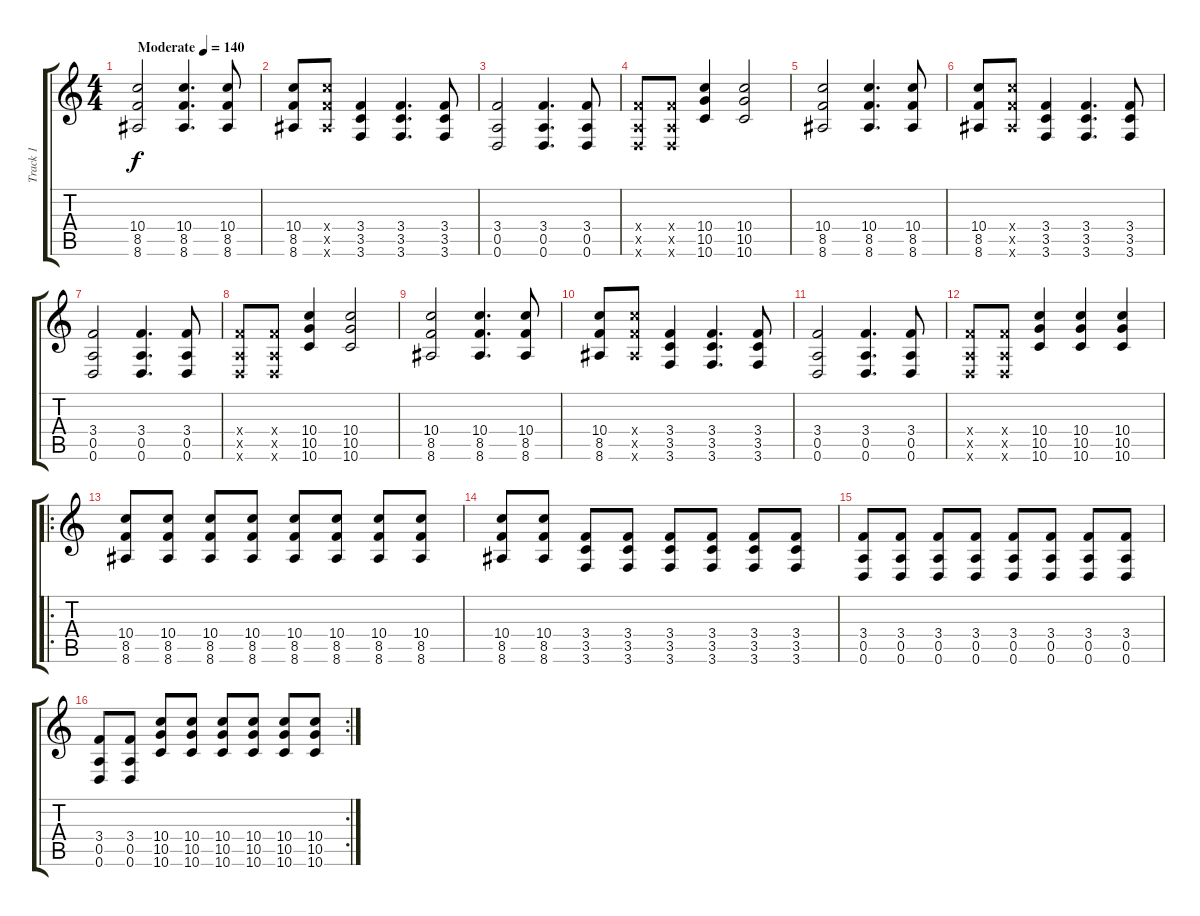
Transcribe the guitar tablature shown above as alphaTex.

\track ("Track 1" "Track 1") {instrument acousticguitarsteel}
\staff {score tabs}
\tuning (E4 B3 G3 D3 A2 D2) {hide}
\ts (4 4)
\tempo (140 "Moderate")
\clef g2
\ks c
(10.4 8.5 8.6).2{dy f instrument acousticguitarsteel} (10.4 8.5 8.6).4{d} (10.4 8.5 8.6).8 |
(10.4 8.5 8.6).8 (10.4{x} 8.5{x} 8.6{x}).8 (3.4 3.5 3.6).4 (3.4 3.5 3.6).4{d} (3.4 3.5 3.6).8 |
(3.4 0.5 0.6).2 (3.4 0.5 0.6).4{d} (3.4 0.5 0.6).8 |
(3.4{x} 0.5{x} 0.6{x}).8 (3.4{x} 0.5{x} 0.6{x}).8 (10.4 10.5 10.6).4 (10.4 10.5 10.6).2 |
(10.4 8.5 8.6).2 (10.4 8.5 8.6).4{d} (10.4 8.5 8.6).8 |
(10.4 8.5 8.6).8 (10.4{x} 8.5{x} 8.6{x}).8 (3.4 3.5 3.6).4 (3.4 3.5 3.6).4{d} (3.4 3.5 3.6).8 |
(3.4 0.5 0.6).2 (3.4 0.5 0.6).4{d} (3.4 0.5 0.6).8 |
(3.4{x} 0.5{x} 0.6{x}).8 (3.4{x} 0.5{x} 0.6{x}).8 (10.4 10.5 10.6).4 (10.4 10.5 10.6).2 |
(10.4 8.5 8.6).2 (10.4 8.5 8.6).4{d} (10.4 8.5 8.6).8 |
(10.4 8.5 8.6).8 (10.4{x} 8.5{x} 8.6{x}).8 (3.4 3.5 3.6).4 (3.4 3.5 3.6).4{d} (3.4 3.5 3.6).8 |
(3.4 0.5 0.6).2 (3.4 0.5 0.6).4{d} (3.4 0.5 0.6).8 |
(3.4{x} 0.5{x} 0.6{x}).8 (3.4{x} 0.5{x} 0.6{x}).8 (10.4 10.5 10.6).4 (10.4 10.5 10.6).4 (10.4 10.5 10.6).4{instrument distortionguitar} |
\ro
(10.4 8.5 8.6).8 (10.4 8.5 8.6).8 (10.4 8.5 8.6).8 (10.4 8.5 8.6).8 (10.4 8.5 8.6).8 (10.4 8.5 8.6).8 (10.4 8.5 8.6).8 (10.4 8.5 8.6).8 |
(10.4 8.5 8.6).8 (10.4 8.5 8.6).8 (3.4 3.5 3.6).8 (3.4 3.5 3.6).8 (3.4 3.5 3.6).8 (3.4 3.5 3.6).8 (3.4 3.5 3.6).8 (3.4 3.5 3.6).8 |
(3.4 0.5 0.6).8 (3.4 0.5 0.6).8 (3.4 0.5 0.6).8 (3.4 0.5 0.6).8 (3.4 0.5 0.6).8 (3.4 0.5 0.6).8 (3.4 0.5 0.6).8 (3.4 0.5 0.6).8 |
\rc 2
(3.4 0.5 0.6).8 (3.4 0.5 0.6).8 (10.4 10.5 10.6).8 (10.4 10.5 10.6).8 (10.4 10.5 10.6).8 (10.4 10.5 10.6).8 (10.4 10.5 10.6).8 (10.4 10.5 10.6).8
